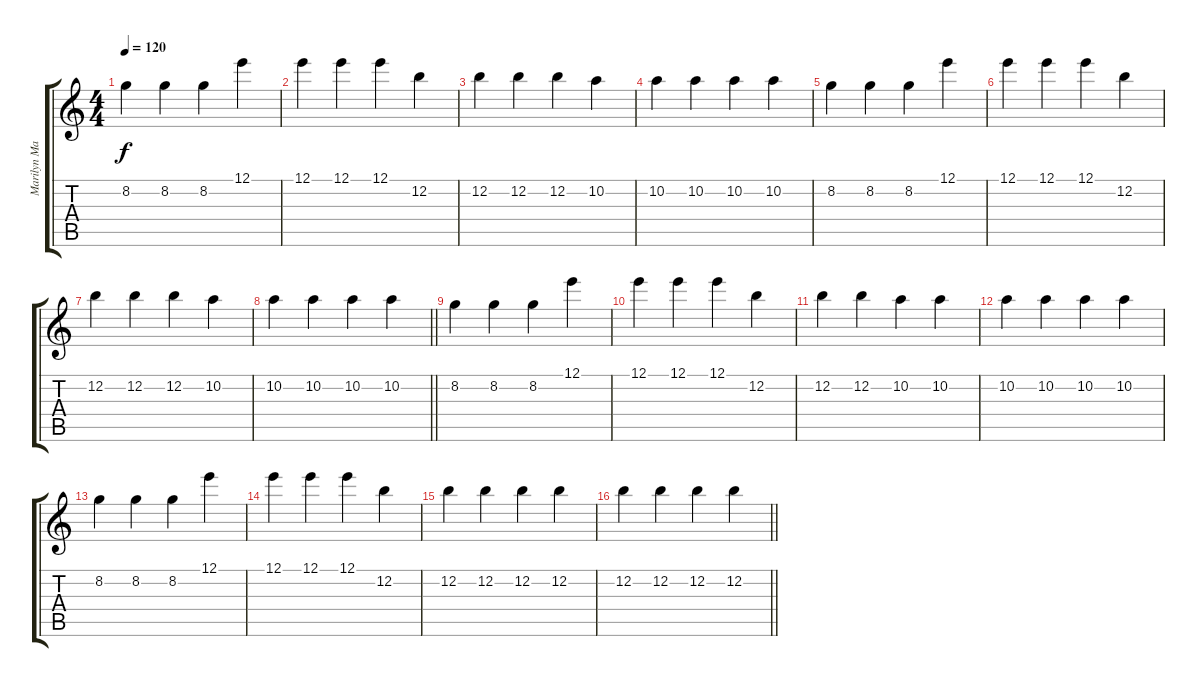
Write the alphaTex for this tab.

\track ("Marilyn Manson I" "Marilyn Ma") {instrument acousticguitarsteel}
\staff {score tabs}
\tuning (E4 B3 G3 D3 A2 E2) {hide}
\ts (4 4)
\tempo 120
\clef g2
\ks c
8.2.4{dy f} 8.2.4 8.2.4 12.1.4 |
12.1.4 12.1.4 12.1.4 12.2.4 |
12.2.4 12.2.4 12.2.4 10.2.4 |
10.2.4 10.2.4 10.2.4 10.2.4 |
8.2.4 8.2.4 8.2.4 12.1.4 |
12.1.4 12.1.4 12.1.4 12.2.4 |
12.2.4 12.2.4 12.2.4 10.2.4 |
\barLineRight lightlight
10.2.4 10.2.4 10.2.4 10.2.4 |
8.2.4 8.2.4 8.2.4 12.1.4 |
12.1.4 12.1.4 12.1.4 12.2.4 |
12.2.4 12.2.4 10.2.4 10.2.4 |
10.2.4 10.2.4 10.2.4 10.2.4 |
8.2.4 8.2.4 8.2.4 12.1.4 |
12.1.4 12.1.4 12.1.4 12.2.4 |
12.2.4 12.2.4 12.2.4 12.2.4 |
\barLineRight lightlight
12.2.4 12.2.4 12.2.4 12.2.4
